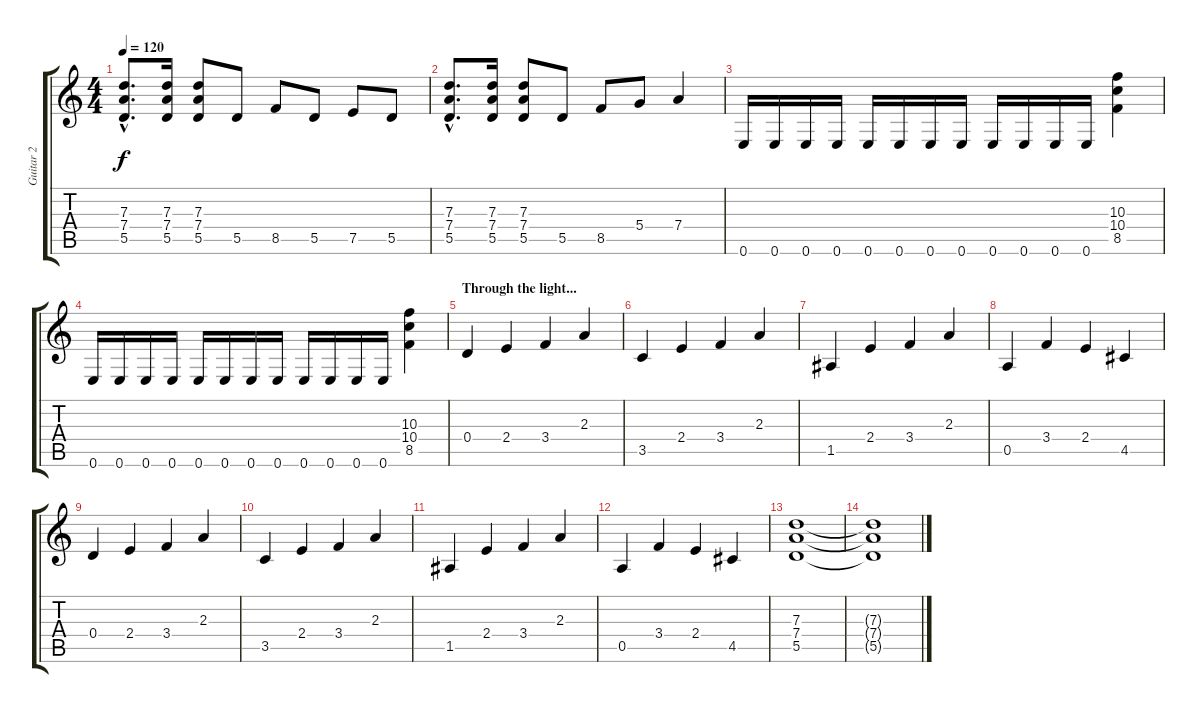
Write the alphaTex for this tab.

\track ("Guitar 2" "Guitar 2") {instrument distortionguitar}
\staff {score tabs}
\tuning (E4 B3 G3 D3 A2 E2) {hide}
\ts (4 4)
\tempo 120
\clef g2
\ks c
(7.3{hac} 7.4{hac} 5.5{hac}).8{d dy f} (7.3 7.4 5.5).16 (7.3 7.4 5.5).8 5.5.8 8.5.8 5.5.8 7.5.8 5.5.8 |
(7.3{hac} 7.4{hac} 5.5{hac}).8{d} (7.3 7.4 5.5).16 (7.3 7.4 5.5).8 5.5.8 8.5.8 5.4.8 7.4.4 |
0.6.16 0.6.16 0.6.16 0.6.16 0.6.16 0.6.16 0.6.16 0.6.16 0.6.16 0.6.16 0.6.16 0.6.16 (10.3 10.4 8.5).4 |
0.6.16 0.6.16 0.6.16 0.6.16 0.6.16 0.6.16 0.6.16 0.6.16 0.6.16 0.6.16 0.6.16 0.6.16 (10.3 10.4 8.5).4 |
\section ("" "Through the light...")
0.4.4 2.4.4 3.4.4 2.3.4 |
3.5.4 2.4.4 3.4.4 2.3.4 |
1.5.4 2.4.4 3.4.4 2.3.4 |
0.5.4 3.4.4 2.4.4 4.5.4 |
0.4.4 2.4.4 3.4.4 2.3.4 |
3.5.4 2.4.4 3.4.4 2.3.4 |
1.5.4 2.4.4 3.4.4 2.3.4 |
0.5.4 3.4.4 2.4.4 4.5.4 |
(7.3 7.4 5.5).1 |
(7.3{t} 7.4{t} 5.5{t}).1
